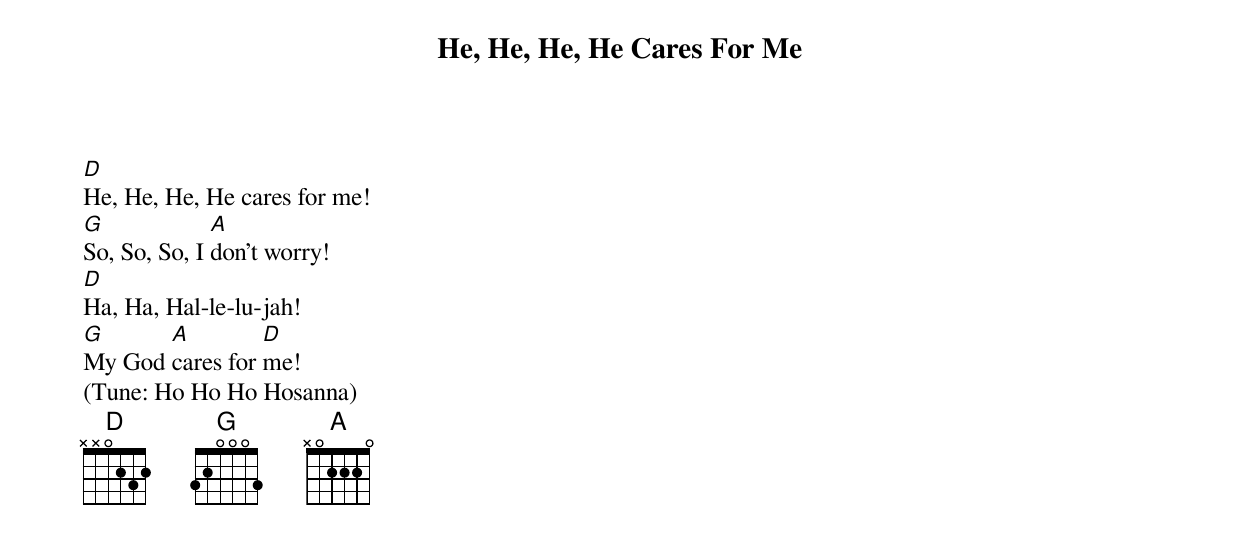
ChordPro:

{title: He, He, He, He Cares For Me}


[D]He, He, He, He cares for me!
[G]So, So, So, I [A]don't worry!
[D]Ha, Ha, Hal-le-lu-jah!
[G]My God [A]cares for [D]me!
(Tune: Ho Ho Ho Hosanna)
